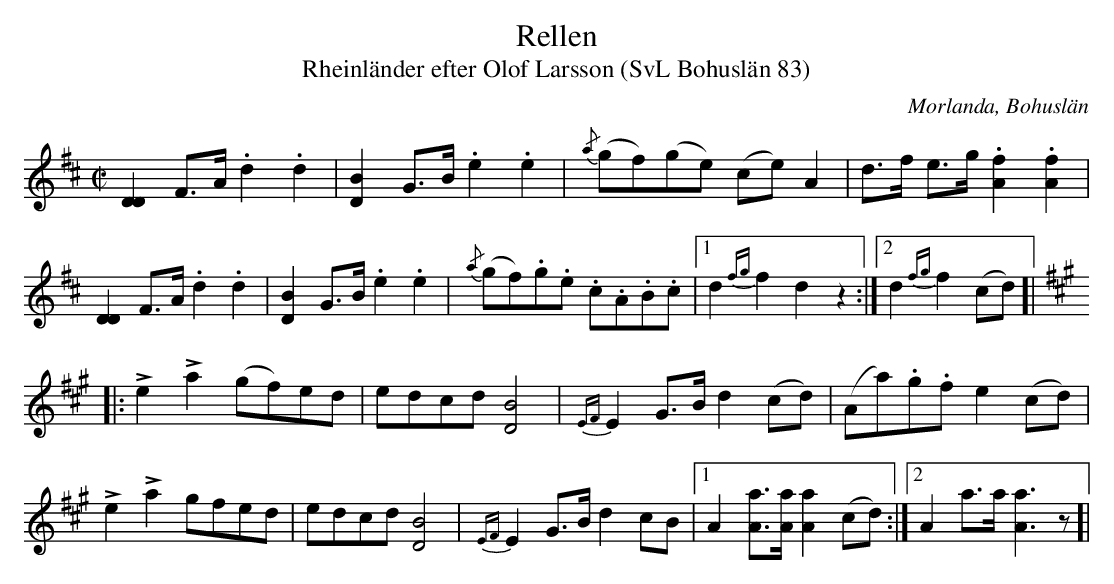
X:1
T:Rellen
T:Rheinländer efter Olof Larsson (SvL Bohuslän 83)
O:Morlanda, Bohuslän
M:C|
L:1/8
K:D
[DD]2 F>A .d2 .d2|[DB]2 G>B .e2 .e2|{/a}(gf)(ge) (ce) A2|d>f e>g .[Af]2 .[Af]2|
[DD]2 F>A .d2 .d2|[DB]2 G>B .e2 .e2|{/a}(gf).g.e .c.A.B.c|1d2 {fg}f2 d2 z2:|2d2 {fg}f2 (cd)]|
[K:A]|:Le2 La2 (gf)ed|edcd [DB]4|{EF}E2 G>B d2 (cd)|(Aa).g.f e2 (cd)|
Le2 La2 gfed|edcd [DB]4|{EF}E2 G>B d2 cB|1A2 [Aa]>[Aa] [Aa]2 (cd):|2A2 a>a [Aa]3z]|
